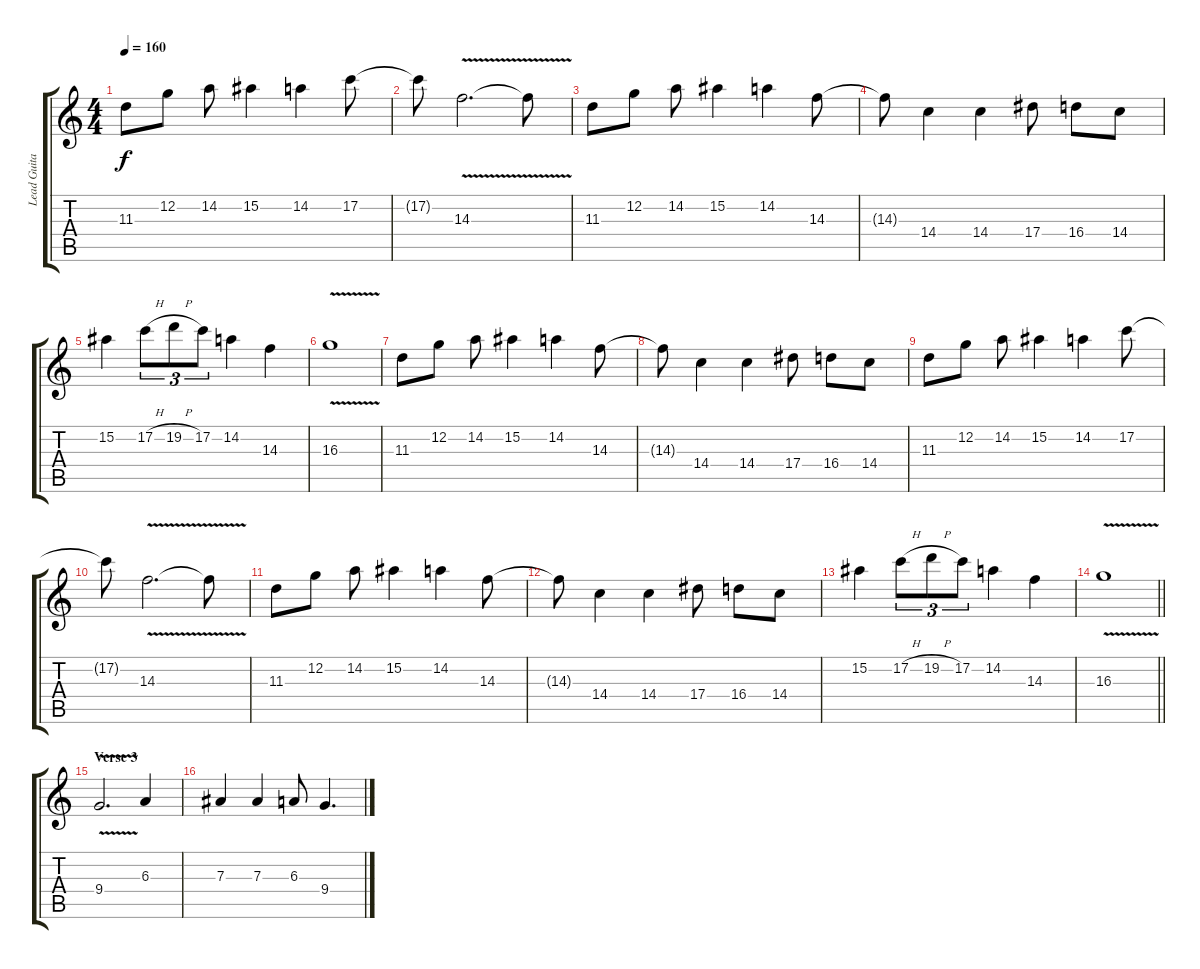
\track ("Lead Guitar" "Lead Guita") {instrument distortionguitar}
\staff {score tabs}
\tuning (C4 G3 Eb3 Bb2 F2 C2) {hide}
\ts (4 4)
\tempo 160
\clef g2
\ks c
11.3.8{dy f} 12.2.8 14.2.8 15.2.4 14.2.4 17.2.8 |
17.2{t}.8 14.3{v}.2{d} 14.3{t}.8 |
11.3.8 12.2.8 14.2.8 15.2.4 14.2.4 14.3.8 |
14.3{t}.8 14.4.4 14.4.4 17.4.8 16.4.8 14.4.8 |
15.2.4 17.2{h}.8{tu (3 2)} 19.2{h}.8{tu (3 2)} 17.2.8{tu (3 2)} 14.2.4 14.3.4 |
16.3{v}.1 |
11.3.8 12.2.8 14.2.8 15.2.4 14.2.4 14.3.8 |
14.3{t}.8 14.4.4 14.4.4 17.4.8 16.4.8 14.4.8 |
11.3.8 12.2.8 14.2.8 15.2.4 14.2.4 17.2.8 |
17.2{t}.8 14.3{v}.2{d} 14.3{t}.8 |
11.3.8 12.2.8 14.2.8 15.2.4 14.2.4 14.3.8 |
14.3{t}.8 14.4.4 14.4.4 17.4.8 16.4.8 14.4.8 |
15.2.4 17.2{h}.8{tu (3 2)} 19.2{h}.8{tu (3 2)} 17.2.8{tu (3 2)} 14.2.4 14.3.4 |
\barLineRight lightlight
16.3{v}.1 |
\section ("" "Verse 3")
9.4{v}.2{d} 6.3.4 |
7.3.4 7.3.4 6.3.8 9.4.4{d}
